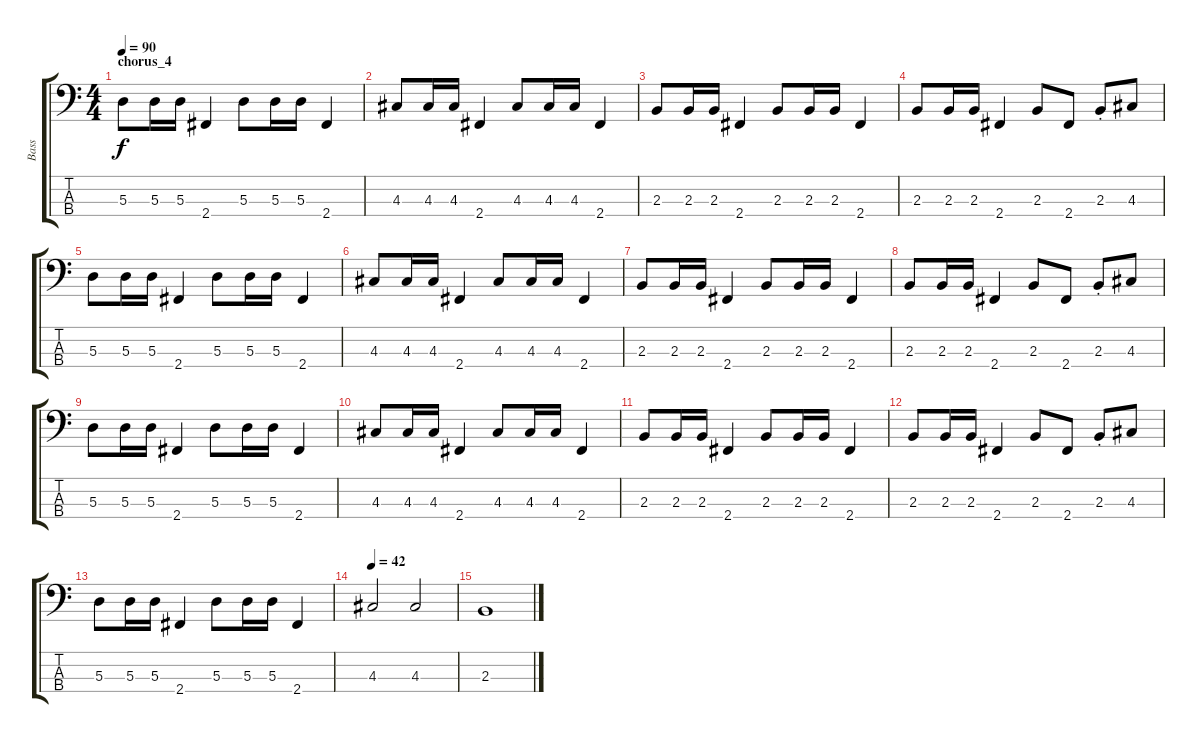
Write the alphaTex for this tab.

\track ("Bass" "Bass") {instrument electricbassfinger}
\staff {score tabs}
\tuning (G2 D2 A1 E1) {hide}
\ts (4 4)
\section ("" "chorus_4")
\tempo 90
\clef f4
\ks c
5.3.8{dy f} 5.3.16 5.3.16 2.4.4 5.3.8 5.3.16 5.3.16 2.4.4 |
4.3.8 4.3.16 4.3.16 2.4.4 4.3.8 4.3.16 4.3.16 2.4.4 |
2.3.8 2.3.16 2.3.16 2.4.4 2.3.8 2.3.16 2.3.16 2.4.4 |
2.3.8 2.3.16 2.3.16 2.4.4 2.3.8 2.4.8 2.3{st}.8 4.3.8 |
5.3.8 5.3.16 5.3.16 2.4.4 5.3.8 5.3.16 5.3.16 2.4.4 |
4.3.8 4.3.16 4.3.16 2.4.4 4.3.8 4.3.16 4.3.16 2.4.4 |
2.3.8 2.3.16 2.3.16 2.4.4 2.3.8 2.3.16 2.3.16 2.4.4 |
2.3.8 2.3.16 2.3.16 2.4.4 2.3.8 2.4.8 2.3{st}.8 4.3.8 |
5.3.8 5.3.16 5.3.16 2.4.4 5.3.8 5.3.16 5.3.16 2.4.4 |
4.3.8 4.3.16 4.3.16 2.4.4 4.3.8 4.3.16 4.3.16 2.4.4 |
2.3.8 2.3.16 2.3.16 2.4.4 2.3.8 2.3.16 2.3.16 2.4.4 |
2.3.8 2.3.16 2.3.16 2.4.4 2.3.8 2.4.8 2.3{st}.8 4.3.8 |
5.3.8 5.3.16 5.3.16 2.4.4 5.3.8 5.3.16 5.3.16 2.4.4 |
\tempo 42
4.3.2 4.3.2 |
2.3.1
